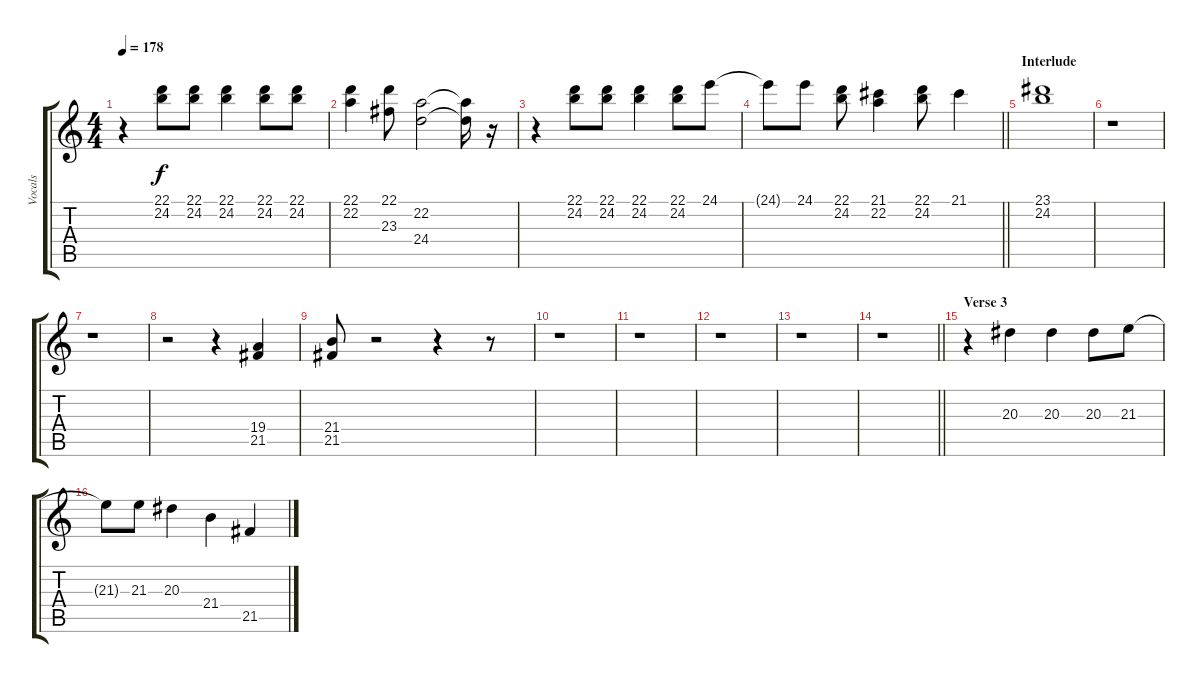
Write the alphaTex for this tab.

\track ("Vocals" "Vocals") {instrument lead6voice}
\staff {score tabs}
\tuning (E4 B3 G3 D3 A2 E2) {hide}
\ts (4 4)
\tempo 178
\clef g2
\ks c
r.4{dy f} (22.1 24.2).8 (22.1 24.2).8 (22.1 24.2).4 (22.1 24.2).8 (22.1 24.2).8 |
(22.1 22.2).4 (22.1 23.3).8 (22.2 24.4).2 (22.2{t} 24.4{t}).16 r.16 |
r.4 (22.1 24.2).8 (22.1 24.2).8 (22.1 24.2).4 (22.1 24.2).8 24.1.8 |
\barLineRight lightlight
24.1{t}.8 24.1.8 (22.1 24.2).8 (21.1 22.2).4 (22.1 24.2).8 21.1.4 |
\section ("" "Interlude")
(23.1 24.2).1 |
r.1 |
r.1 |
r.2 r.4 (19.4 21.5).4 |
(21.4 21.5).8 r.2 r.4 r.8 |
r.1 |
r.1 |
r.1 |
r.1 |
\barLineRight lightlight
r.1 |
\section ("" "Verse 3")
r.4 20.3.4 20.3.4 20.3.8 21.3.8 |
21.3{t}.8 21.3.8 20.3.4 21.4.4 21.5.4
